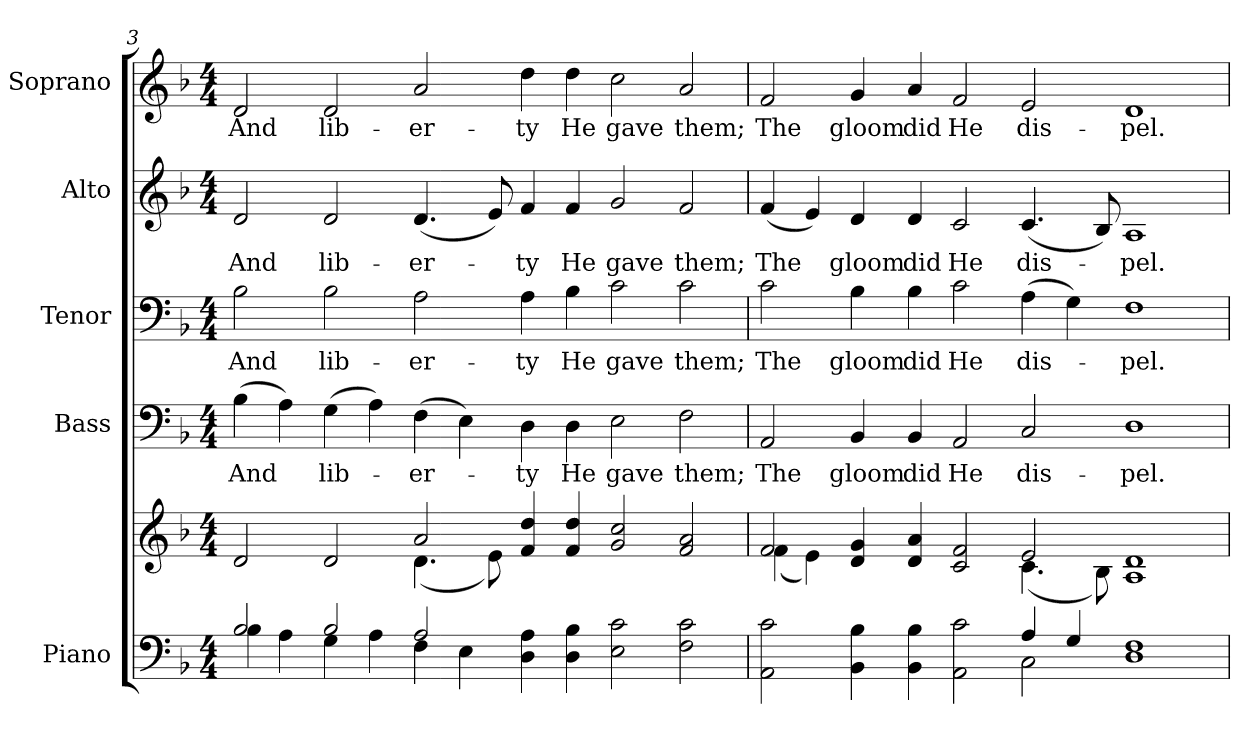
**kern	**kern	**kern	**text	**kern	**text	**kern	**text	**kern	**text
*part5	*part5	*part4	*part4	*part3	*part3	*part2	*part2	*part1	*part1
*staff6	*staff5	*staff4	*staff4	*staff3	*staff3	*staff2	*staff2	*staff1	*staff1
*I"Piano	*	*I"Bass	*	*I"Tenor	*	*I"Alto	*	*I"Soprano	*
*I'Pno.	*	*I'B.	*	*I'T.	*	*I'A.	*	*I'S.	*
!!LO:PB:g=z
*clefF4	*clefG2	*clefF4	*	*clefF4	*	*clefG2	*	*clefG2	*
*k[b-]	*k[b-]	*k[b-]	*	*k[b-]	*	*k[b-]	*	*k[b-]	*
*F:	*F:	*F:	*	*F:	*	*F:	*	*F:	*
*M4/4	*M4/4	*M4/4	*	*M4/4	*	*M4/4	*	*M4/4	*
=3	=3	=3	=3	=3	=3	=3	=3	=3	=3
*^	*^	*	*	*	*	*	*	*	*
!	!	!	!	!	!LO:LY:b:color=#000000	!	!	!	!	!	!
!	!	!	!	!	!	!	!LO:LY:b:color=#000000	!	!	!	!
!	!	!	!	!	!	!	!	!	!LO:LY:b:color=#000000	!	!
!	!	!	!	!	!	!	!	!	!	!	!LO:LY:b:color=#000000
2B-i/	4B-i\	2di/	1ryy	(4B-i\	And	2B-i\	And	2di/	And	2di/	And
.	4Ai\	.	.	4Ai\)	.	.	.	.	.	.	.
!	!	!	!	!	!LO:LY:b:color=#000000	!	!	!	!	!	!
!	!	!	!	!	!	!	!LO:LY:b:color=#000000	!	!	!	!
!	!	!	!	!	!	!	!	!	!LO:LY:b:color=#000000	!	!
!	!	!	!	!	!	!	!	!	!	!	!LO:LY:b:color=#000000
2B-i/	4Gi\	2di/	.	(4Gi\	lib-	2B-i\	lib-	2di/	lib-	2di/	lib-
.	4Ai\	.	.	4Ai\)	.	.	.	.	.	.	.
!	!	!	!	!	!LO:LY:b:color=#000000	!	!	!	!	!	!
!	!	!	!	!	!	!	!LO:LY:b:color=#000000	!	!	!	!
!	!	!	!	!	!	!	!	!	!LO:LY:b:color=#000000	!	!
!	!	!	!	!	!	!	!	!	!	!	!LO:LY:b:color=#000000
2Ai/	4Fi\	2ai/	(4.di\	(4Fi\	-er-	2Ai\	-er-	(4.di/	-er-	2ai/	-er-
.	4Ei\	.	.	4Ei\)	.	.	.	.	.	.	.
.	.	.	8ei\)	.	.	.	.	8ei/)	.	.	.
!	!	!	!	!	!LO:LY:b:color=#000000	!	!	!	!	!	!
!	!	!	!	!	!	!	!LO:LY:b:color=#000000	!	!	!	!
!	!	!	!	!	!	!	!	!	!LO:LY:b:color=#000000	!	!
!	!	!	!	!	!	!	!	!	!	!	!LO:LY:b:color=#000000
4Di\ 4Ai	1.ryy	4fi/ 4ddi	1.ryy	4Di\	-ty	4Ai\	-ty	4fi/	-ty	4ddi\	-ty
!	!	!	!	!	!LO:LY:b:color=#000000	!	!	!	!	!	!
!	!	!	!	!	!	!	!LO:LY:b:color=#000000	!	!	!	!
!	!	!	!	!	!	!	!	!	!LO:LY:b:color=#000000	!	!
!	!	!	!	!	!	!	!	!	!	!	!LO:LY:b:color=#000000
4Di\ 4B-i	.	4fi/ 4ddi	.	4Di\	He	4B-i\	He	4fi/	He	4ddi\	He
!	!	!	!	!	!LO:LY:b:color=#000000	!	!	!	!	!	!
!	!	!	!	!	!	!	!LO:LY:b:color=#000000	!	!	!	!
!	!	!	!	!	!	!	!	!	!LO:LY:b:color=#000000	!	!
!	!	!	!	!	!	!	!	!	!	!	!LO:LY:b:color=#000000
2Ei\ 2ci	.	2gi/ 2cci	.	2Ei\	gave	2ci\	gave	2gi/	gave	2cci\	gave
!	!	!	!	!	!LO:LY:b:color=#000000	!	!	!	!	!	!
!	!	!	!	!	!	!	!LO:LY:b:color=#000000	!	!	!	!
!	!	!	!	!	!	!	!	!	!LO:LY:b:color=#000000	!	!
!	!	!	!	!	!	!	!	!	!	!	!LO:LY:b:color=#000000
2Fi\ 2ci	.	2fi/ 2ai	.	2Fi\	them;	2ci\	them;	2fi/	them;	2ai/	them;
!!LO:PB:g=z
=4	=4	=4	=4	=4	=4	=4	=4	=4	=4	=4	=4
!	!	!	!	!	!LO:LY:b:color=#000000	!	!	!	!	!	!
!	!	!	!	!	!	!	!LO:LY:b:color=#000000	!	!	!	!
!	!	!	!	!	!	!	!	!	!LO:LY:b:color=#000000	!	!
!	!	!	!	!	!	!	!	!	!	!	!LO:LY:b:color=#000000
2AAi\ 2ci	1.ryy	2fi/	(4fi\	2AAi/	The	2ci\	The	(4fi/	The	2fi/	The
.	.	.	4ei\)	.	.	.	.	4ei/)	.	.	.
!	!	!	!	!	!LO:LY:b:color=#000000	!	!	!	!	!	!
!	!	!	!	!	!	!	!LO:LY:b:color=#000000	!	!	!	!
!	!	!	!	!	!	!	!	!	!LO:LY:b:color=#000000	!	!
!	!	!	!	!	!	!	!	!	!	!	!LO:LY:b:color=#000000
4BB-i\ 4B-i	.	4di/ 4gi	1ryy	4BB-i/	gloom	4B-i\	gloom	4di/	gloom	4gi/	gloom
!	!	!	!	!	!LO:LY:b:color=#000000	!	!	!	!	!	!
!	!	!	!	!	!	!	!LO:LY:b:color=#000000	!	!	!	!
!	!	!	!	!	!	!	!	!	!LO:LY:b:color=#000000	!	!
!	!	!	!	!	!	!	!	!	!	!	!LO:LY:b:color=#000000
4BB-i\ 4B-i	.	4di/ 4ai	.	4BB-i/	did	4B-i\	did	4di/	did	4ai/	did
!	!	!	!	!	!LO:LY:b:color=#000000	!	!	!	!	!	!
!	!	!	!	!	!	!	!LO:LY:b:color=#000000	!	!	!	!
!	!	!	!	!	!	!	!	!	!LO:LY:b:color=#000000	!	!
!	!	!	!	!	!	!	!	!	!	!	!LO:LY:b:color=#000000
2AAi\ 2ci	.	2ci/ 2fi	.	2AAi/	He	2ci\	He	2ci/	He	2fi/	He
!	!	!	!	!	!LO:LY:b:color=#000000	!	!	!	!	!	!
!	!	!	!	!	!	!	!LO:LY:b:color=#000000	!	!	!	!
!	!	!	!	!	!	!	!	!	!LO:LY:b:color=#000000	!	!
!	!	!	!	!	!	!	!	!	!	!	!LO:LY:b:color=#000000
4Ai/	2Ci\	2ei/	(4.ci\	2Ci/	dis-	(4Ai\	dis-	(4.ci/	dis-	2ei/	dis-
4Gi/	.	.	.	.	.	4Gi\)	.	.	.	.	.
.	.	.	8B-i\)	.	.	.	.	8B-i/)	.	.	.
!	!	!	!	!	!LO:LY:b:color=#000000	!	!	!	!	!	!
!	!	!	!	!	!	!	!LO:LY:b:color=#000000	!	!	!	!
!	!	!	!	!	!	!	!	!	!LO:LY:b:color=#000000	!	!
!	!	!	!	!	!	!	!	!	!	!	!LO:LY:b:color=#000000
1Di 1Fi	1ryy	1Ai 1di	1ryy	1Di	-pel.	1Fi	-pel.	1Ai	-pel.	1di	-pel.
*v	*v	*	*	*	*	*	*	*	*	*	*
*	*v	*v	*	*	*	*	*	*	*	*
=	=	=	=	=	=	=	=	=	=
*-	*-	*-	*-	*-	*-	*-	*-	*-	*-
